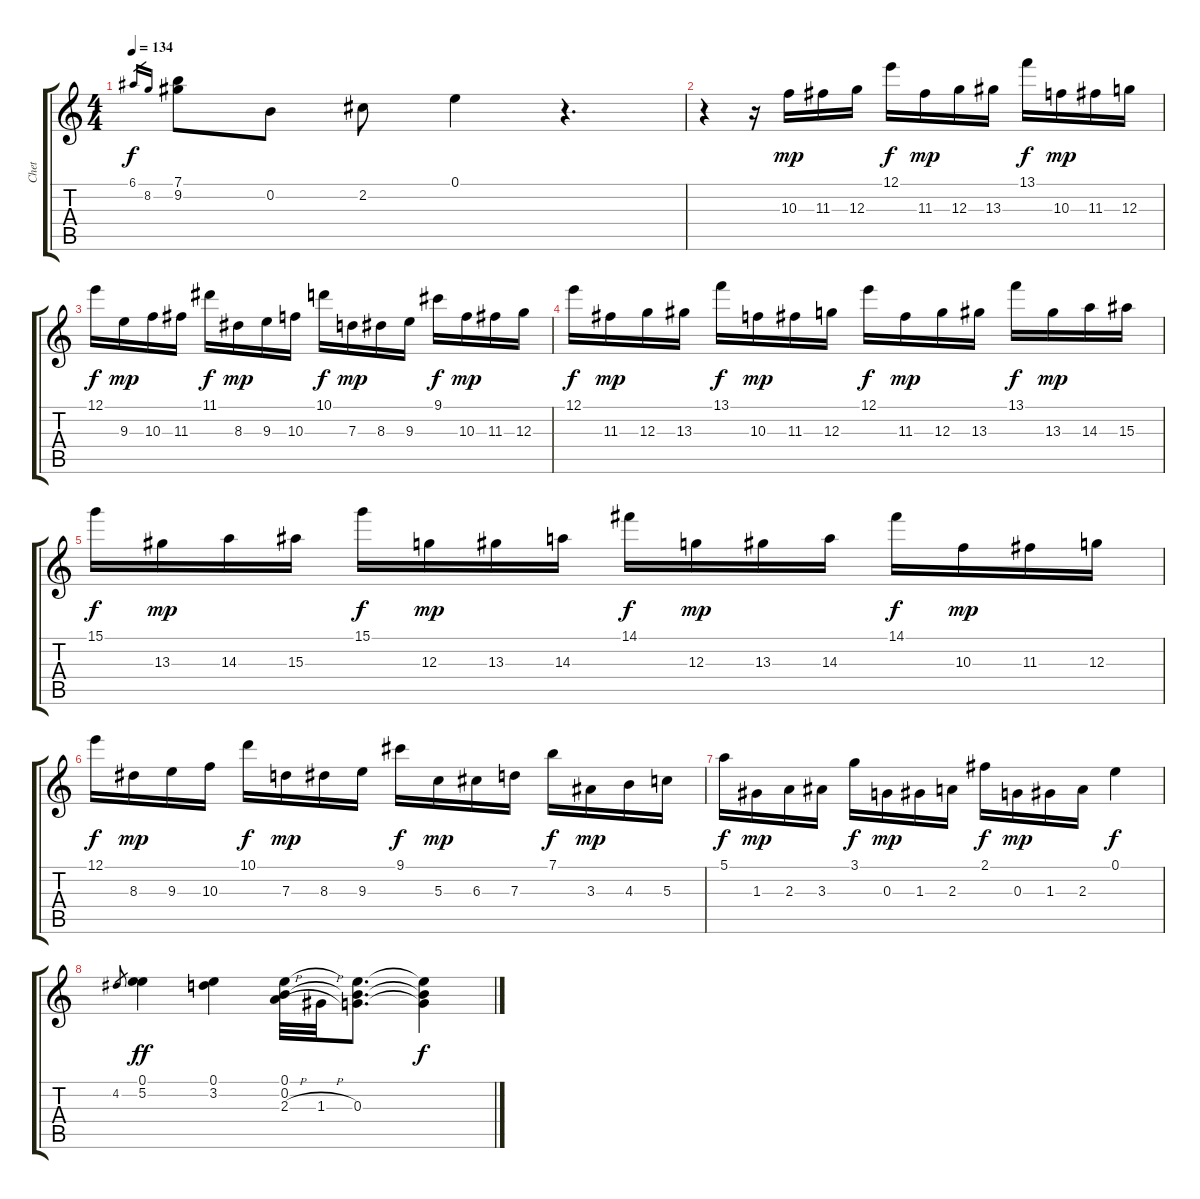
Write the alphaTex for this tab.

\track ("Chet" "Chet") {instrument electricguitarjazz}
\staff {score tabs}
\tuning (E4 B3 G3 D3 A2 E2) {hide}
\ts (4 4)
\tempo 134
\clef g2
\ks c
6.1.16{gr dy f} 8.2.16{gr} (7.1 9.2).8 0.2.8 2.2.8 0.1.4 r.4{d} |
r.4 r.16 10.3.16{dy mp} 11.3.16 12.3.16 12.1.16{dy f} 11.3.16{dy mp} 12.3.16 13.3.16 13.1.16{dy f} 10.3.16{dy mp} 11.3.16 12.3.16 |
12.1.16{dy f} 9.3.16{dy mp} 10.3.16 11.3.16 11.1.16{dy f} 8.3.16{dy mp} 9.3.16 10.3.16 10.1.16{dy f} 7.3.16{dy mp} 8.3.16 9.3.16 9.1.16{dy f} 10.3.16{dy mp} 11.3.16 12.3.16 |
12.1.16{dy f} 11.3.16{dy mp} 12.3.16 13.3.16 13.1.16{dy f} 10.3.16{dy mp} 11.3.16 12.3.16 12.1.16{dy f} 11.3.16{dy mp} 12.3.16 13.3.16 13.1.16{dy f} 13.3.16{dy mp} 14.3.16 15.3.16 |
15.1.16{dy f} 13.3.16{dy mp} 14.3.16 15.3.16 15.1.16{dy f} 12.3.16{dy mp} 13.3.16 14.3.16 14.1.16{dy f} 12.3.16{dy mp} 13.3.16 14.3.16 14.1.16{dy f} 10.3.16{dy mp} 11.3.16 12.3.16 |
12.1.16{dy f} 8.3.16{dy mp} 9.3.16 10.3.16 10.1.16{dy f} 7.3.16{dy mp} 8.3.16 9.3.16 9.1.16{dy f} 5.3.16{dy mp} 6.3.16 7.3.16 7.1.16{dy f} 3.3.16{dy mp} 4.3.16 5.3.16 |
5.1.16{dy f} 1.3.16{dy mp} 2.3.16 3.3.16 3.1.16{dy f} 0.3.16{dy mp} 1.3.16 2.3.16 2.1.16{dy f} 0.3.16{dy mp} 1.3.16 2.3.16 0.1.4{dy f} |
4.2.8{gr} (0.1 5.2).4{dy ff} (0.1 3.2).4 (0.1 0.2 2.3{h}).32 1.3{h}.32 (0.1{t} 0.2{t} 0.3).8{d} (0.1{t} 0.2{t} 0.3{t}).4{dy f}
